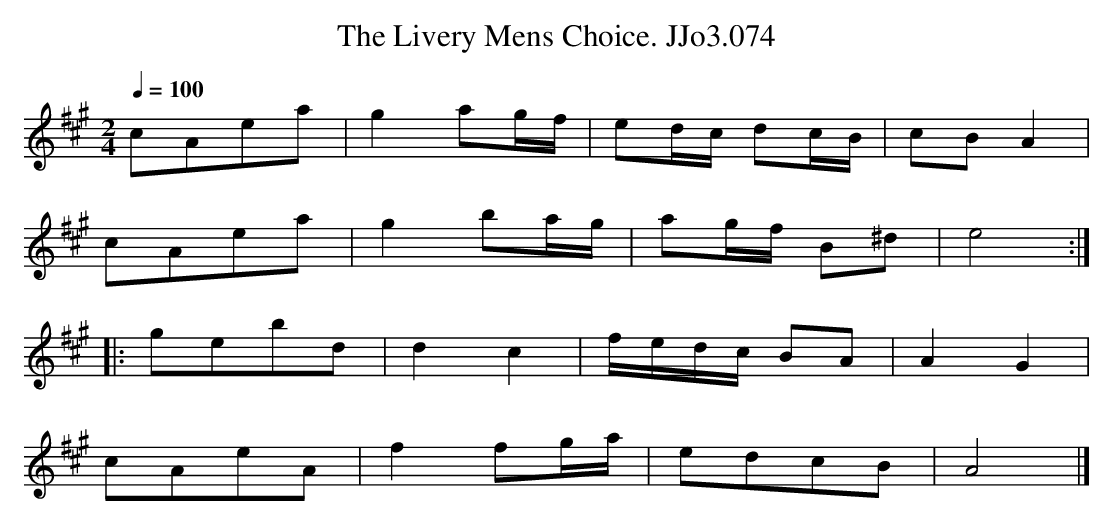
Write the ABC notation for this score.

X:1
T:Livery Mens Choice. JJo3.074, The
M:2/4
L:1/8
Q:1/4=100
K:A
cAea|g2ag/f/|ed/c/ dc/B/|cBA2|
cAea|g2ba/g/|ag/f/ B^d|e4:|
|:gebd|d2c2|f/e/d/c/ BA|A2G2|
cAeA|f2fg/a/|edcB|A4|]
